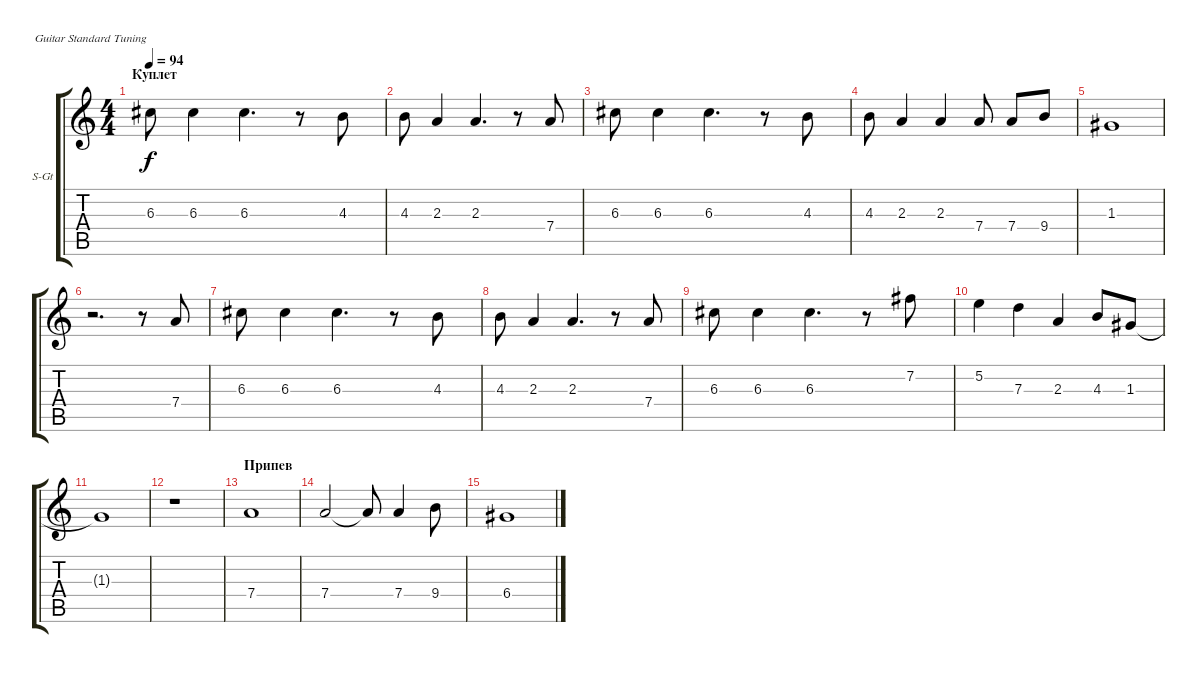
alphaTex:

\defaultSystemsLayout 4
\bracketExtendMode groupsimilarinstruments
\firstSystemTrackNameOrientation horizontal
\otherSystemsTrackNameOrientation horizontal
\track ("В. Бутусов (вокал)" "S-Gt") {instrument acousticguitarsteel}
\staff {score tabs}
\tuning (E4 B3 G3 D3 A2 E2)
\ts (4 4)
\section ("" "Куплет")
\tempo 94
\clef g2
\ks c
6.3.8{dy f} 6.3.4 6.3.4{d} r.8 4.3.8 |
4.3.8 2.3.4 2.3.4{d} r.8 7.4.8 |
6.3.8 6.3.4 6.3.4{d} r.8 4.3.8 |
4.3.8 2.3.4 2.3.4 7.4.8 7.4.8 9.4.8 |
1.3.1 |
r.2{d} r.8 7.4.8 |
6.3.8 6.3.4 6.3.4{d} r.8 4.3.8 |
4.3.8 2.3.4 2.3.4{d} r.8 7.4.8 |
6.3.8 6.3.4 6.3.4{d} r.8 7.2.8 |
5.2.4 7.3.4 2.3.4 4.3.8 1.3.8 |
1.3{t}.1 |
r.1 |
\section ("" "Припев")
7.4.1 |
7.4.2 7.4{t}.8 7.4.4 9.4.8 |
6.4.1
